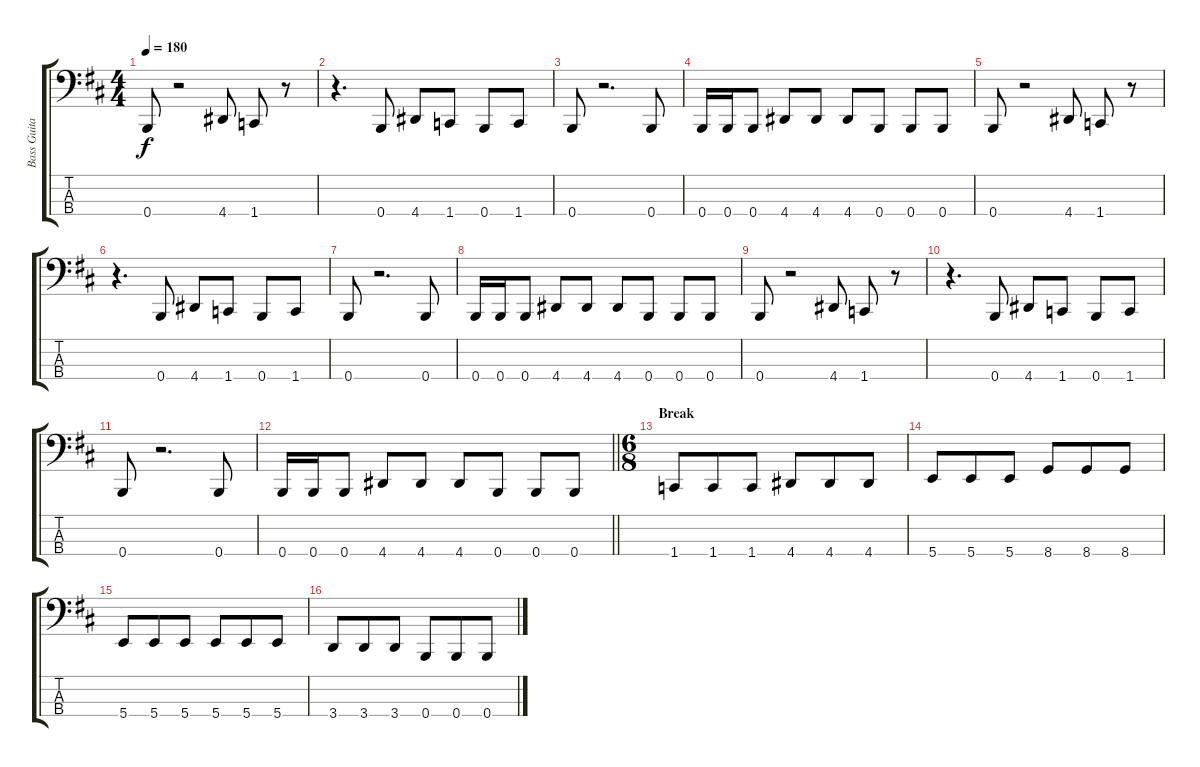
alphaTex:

\track ("Bass Guitar" "Bass Guita") {instrument electricbasspick}
\staff {score tabs}
\tuning (E2 B1 Gb1 B0) {hide}
\ts (4 4)
\tempo 180
\clef f4
\ks d
0.4.8{dy f} r.2 4.4.8 1.4.8 r.8 |
r.4{d} 0.4.8 4.4.8 1.4.8 0.4.8 1.4.8 |
0.4.8 r.2{d} 0.4.8 |
0.4.16 0.4.16 0.4.8 4.4.8 4.4.8 4.4.8 0.4.8 0.4.8 0.4.8 |
0.4.8 r.2 4.4.8 1.4.8 r.8 |
r.4{d} 0.4.8 4.4.8 1.4.8 0.4.8 1.4.8 |
0.4.8 r.2{d} 0.4.8 |
0.4.16 0.4.16 0.4.8 4.4.8 4.4.8 4.4.8 0.4.8 0.4.8 0.4.8 |
0.4.8 r.2 4.4.8 1.4.8 r.8 |
r.4{d} 0.4.8 4.4.8 1.4.8 0.4.8 1.4.8 |
0.4.8 r.2{d} 0.4.8 |
\barLineRight lightlight
0.4.16 0.4.16 0.4.8 4.4.8 4.4.8 4.4.8 0.4.8 0.4.8 0.4.8 |
\ts (6 8)
\section ("" "Break")
1.4.8 1.4.8 1.4.8 4.4.8 4.4.8 4.4.8 |
5.4.8 5.4.8 5.4.8 8.4.8 8.4.8 8.4.8 |
5.4.8 5.4.8 5.4.8 5.4.8 5.4.8 5.4.8 |
3.4.8 3.4.8 3.4.8 0.4.8 0.4.8 0.4.8
